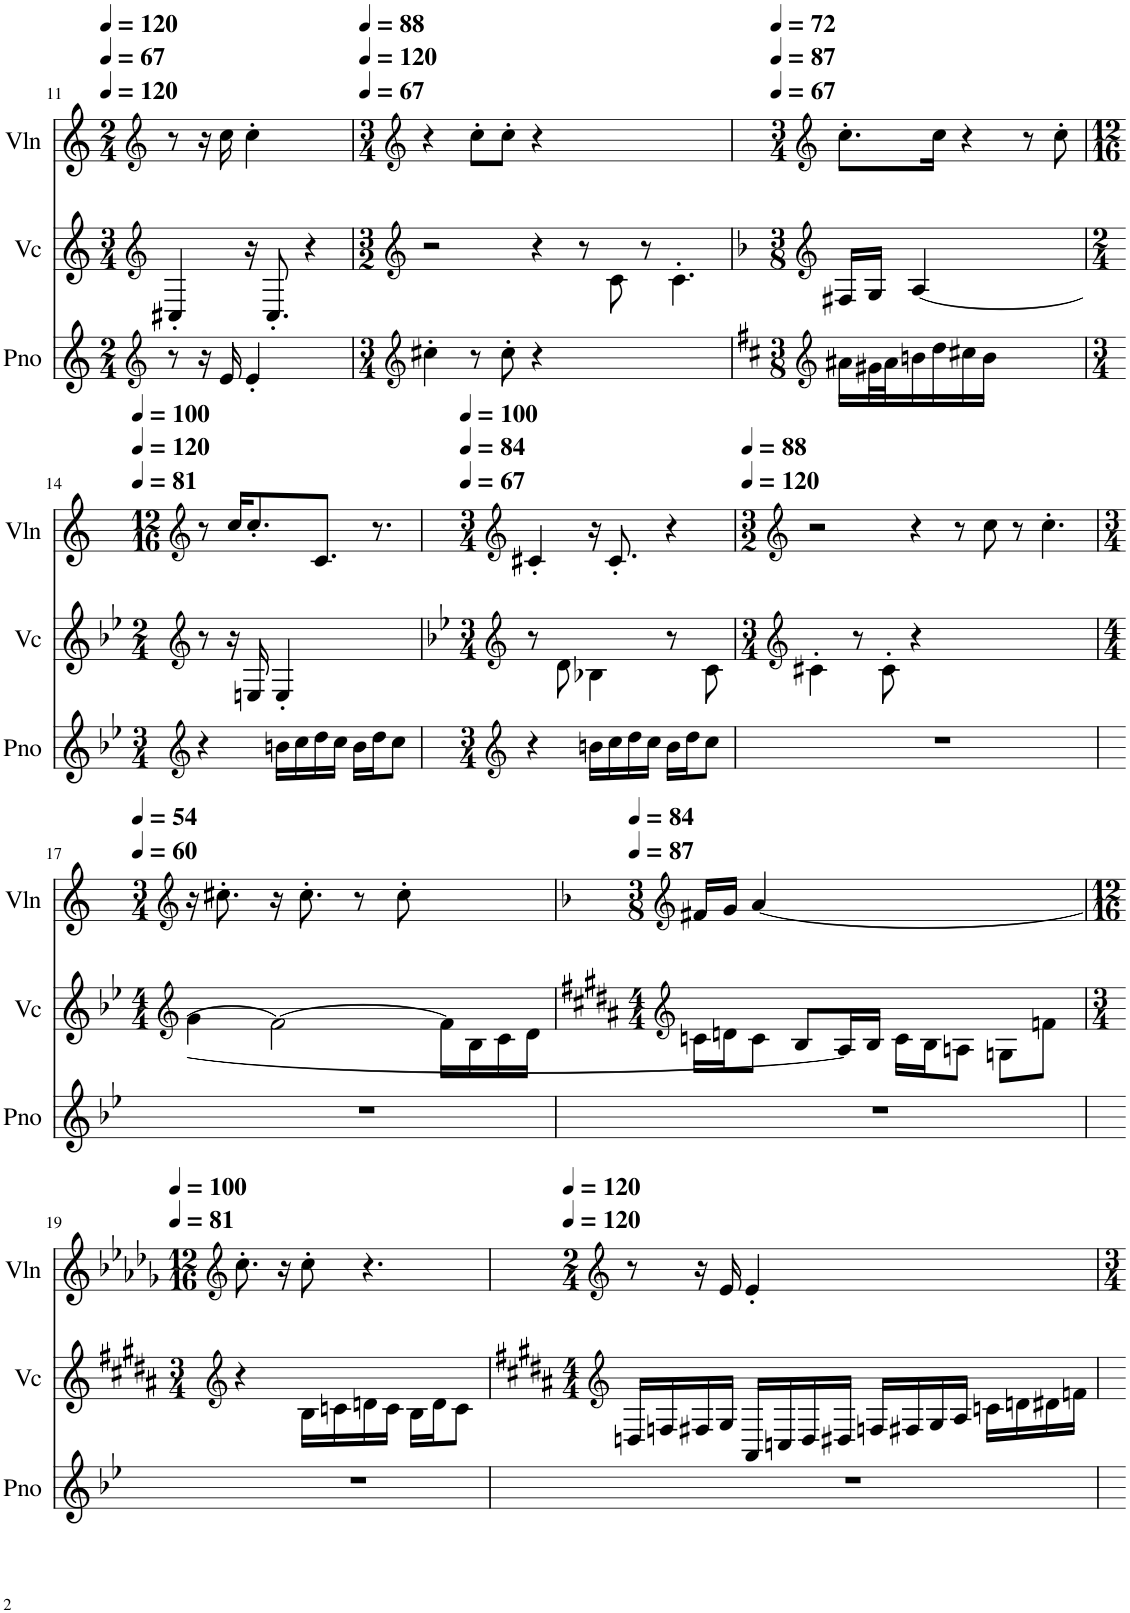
**kern	**kern	**kern
*part3	*part2	*part1
*staff3	*staff2	*staff1
*I"Piano	*I"Violoncello	*I"Violin
*I'Pno	*I'Vc	*I'Vln
!!LO:PB:g=z
*clefG2	*clefG2	*clefG2
*k[]	*k[]	*k[]
*M2/4	*M3/4	*M2/4
*MM120	*MM120	*MM120
=11	=11	=11
8r	4C#X'/	8r
16r	.	16r
16e/	.	16cc\
4e'/	16r	4cc'\
.	8.C#'/	.
4ryy	4r	4ryy
=12	=12	=12
*clefG2	*clefG2	*clefG2
*M3/4	*M3/2	*M3/4
*	*	*MM88
4cc#X'\	2r	4r
8r	.	8cc'\L
8cc#'\	.	8cc'\J
4r	4r	4r
2.ryy	8r	2.ryy
.	8c\	.
.	8r	.
.	4.c'\	.
=13	=13	=13
*clefG2	*clefG2	*clefG2
*k[f#c#]	*k[b-]	*
*M3/8	*M3/8	*M3/4
*	*	*MM72
16a#X\LL	16F#X/LL	8.cc'\L
32g#X\L	16G/JJ	.
32a#\J	.	.
16bn\	[4A/	.
16dd\	.	16cc\Jk
16cc#X\	.	4r
16b\JJ	.	.
4.ryy	4.ryy	.
.	.	8r
.	.	8cc'\
!!LO:LB:g=z
=14	=14	=14
*clefG2	*clefG2	*clefG2
*k[b-e-]	*k[b-e-]	*
*M3/4	*M2/4	*M12/16
*	*	*MM100
4r	8r	8r
.	16r	16cc/KL
.	16En/	8.cc'/
16bn\LL	4E'/	.
16cc\	.	.
16dd\	.	8.c/J
16cc\JJ	.	.
16b\LL	4ryy	.
16dd\J	.	8.r
8cc\J	.	.
=15	=15	=15
*clefG2	*clefG2	*clefG2
*	*k[b-e-]	*
*M3/4	*M3/4	*M3/4
*	*	*MM100
4r	8r	4c#X'/
.	8d\	.
16bn\LL	4B-X\	16r
16cc\	.	8.c#'/
16dd\	.	.
16cc\JJ	.	.
16b\LL	8r	4r
16dd\J	.	.
8cc\J	8c\	.
=16	=16	=16
*	*clefG2	*clefG2
*	*k[]	*
*	*M3/4	*M3/2
*	*	*MM88
2.r	4c#X'\	2r
.	8r	.
.	8c#'\	.
.	4r	4r
2.ryy	2.ryy	8r
.	.	8cc\
.	.	8r
.	.	4.cc'\
!!LO:LB:g=z
=17	=17	=17
*	*clefG2	*clefG2
*	*k[b-e-]	*
*	*M4/4	*M3/4
*	*	*MM54
2.r	4g\	16r
.	.	8.cc#X'\
.	2f\_	16r
.	.	8.cc#'\
.	.	8r
.	.	8cc#'\
4ryy	16f\LL]	4ryy
.	16B-\	.
.	16c\	.
.	16d\JJ	.
=18	=18	=18
*	*clefG2	*clefG2
*	*k[f#c#g#d#a#]	*k[b-]
*	*M4/4	*M3/8
*	*	*MM84
2.r	16cn\LL	16f#X/LL
.	16dn\J	16g/JJ
.	8c\J	[4a/
.	8B/L	.
.	16A/L]	2ryy
.	16B/JJ	.
.	16c\LL	.
.	16B\J	.
.	8An\J	.
4ryy	8Gn\L	.
.	8fn\J	8ryy
!!LO:LB:g=z
=19	=19	=19
*	*clefG2	*clefG2
*	*k[f#c#g#d#a#]	*k[b-e-a-d-g-]
*	*M3/4	*M12/16
*	*	*MM100
2.r	4r	8.cc'\
.	.	16r
.	16B\LL	8cc'\
.	16cn\	.
.	16dn\	4.r
.	16c\JJ	.
.	16B\LL	.
.	16d\J	.
.	8c\J	.
=20	=20	=20
*	*clefG2	*clefG2
*	*k[f#c#g#d#a#]	*
*	*M4/4	*M2/4
*	*	*MM120
2.r	16Dn/LL	8r
.	16Fn/	.
.	16F#X/	16r
.	16G#/JJ	16e/
.	16AA#/LL	4e'/
.	16Cn/	.
.	16D/	.
.	16D#X/JJ	.
.	16Fn/LL	2ryy
.	16F#X/	.
.	16G#/	.
.	16A#/JJ	.
4ryy	16cn\LL	.
.	16dn\	.
.	16d#X\	.
.	16fn\JJ	.
=	=	=
*-	*-	*-
